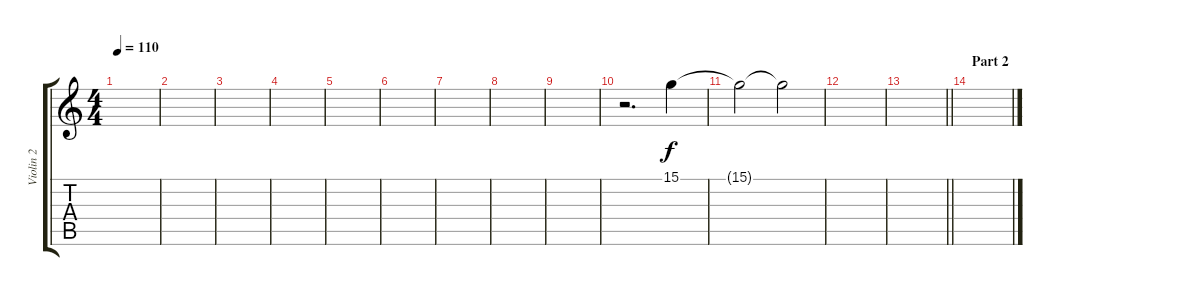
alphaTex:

\track ("Violin 2" "Violin 2") {instrument violin}
\staff {score tabs}
\tuning (E4 B3 G3 D3 A2 E2) {hide}
\ts (4 4)
\tempo 110
\clef g2
\ks c
|
|
|
|
|
|
|
|
|
r.2{d volume 0} 15.1.4{volume 4} |
15.1{t}.2 15.1{t}.2{volume 0} |
|
\barLineRight lightlight
|
\section ("" "Part 2")
